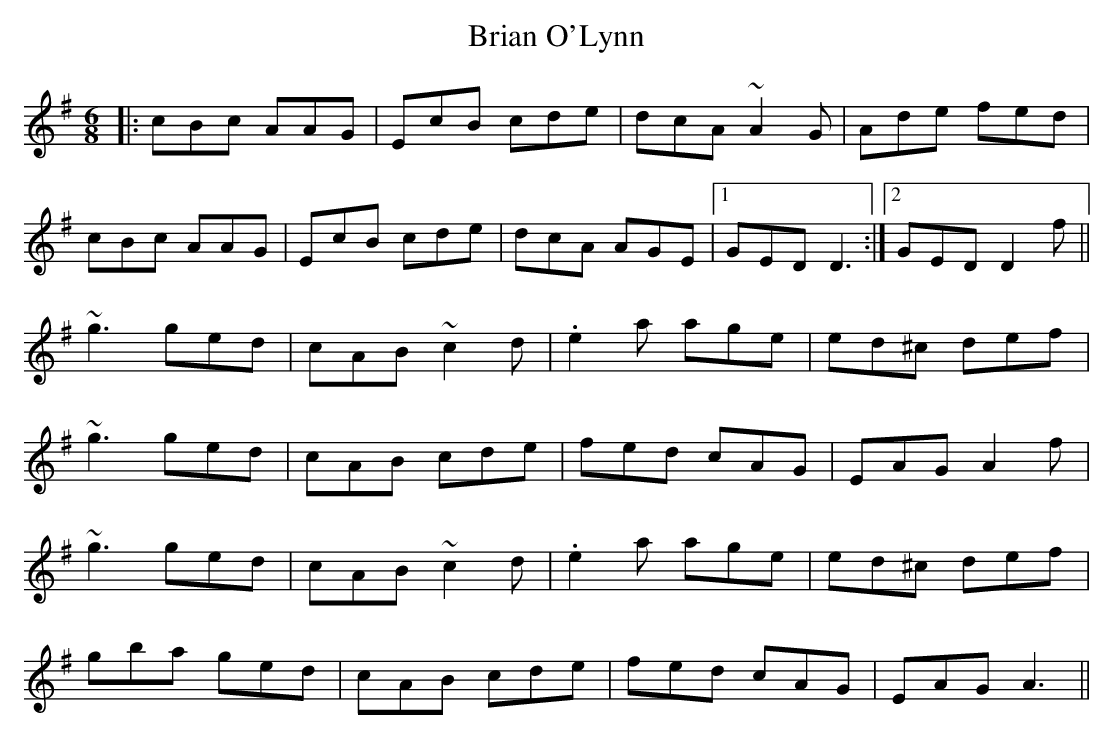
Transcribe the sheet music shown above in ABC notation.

X:1
T: Brian O'Lynn
M: 6/8
L: 1/8
K: Ador
|:cBc AAG|EcB cde|dcA ~A2 G|Ade fed|
cBc AAG|EcB cde|dcA AGE|1 GED D3:|2 GED D2 f||
~g3 ged|cAB ~c2 d|.e2 a age|ed^c def|
~g3 ged|cAB cde|fed cAG|EAG A2 f|
~g3 ged|cAB ~c2 d|.e2 a age|ed^c def|
gba ged|cAB cde|fed cAG|EAG A3||
